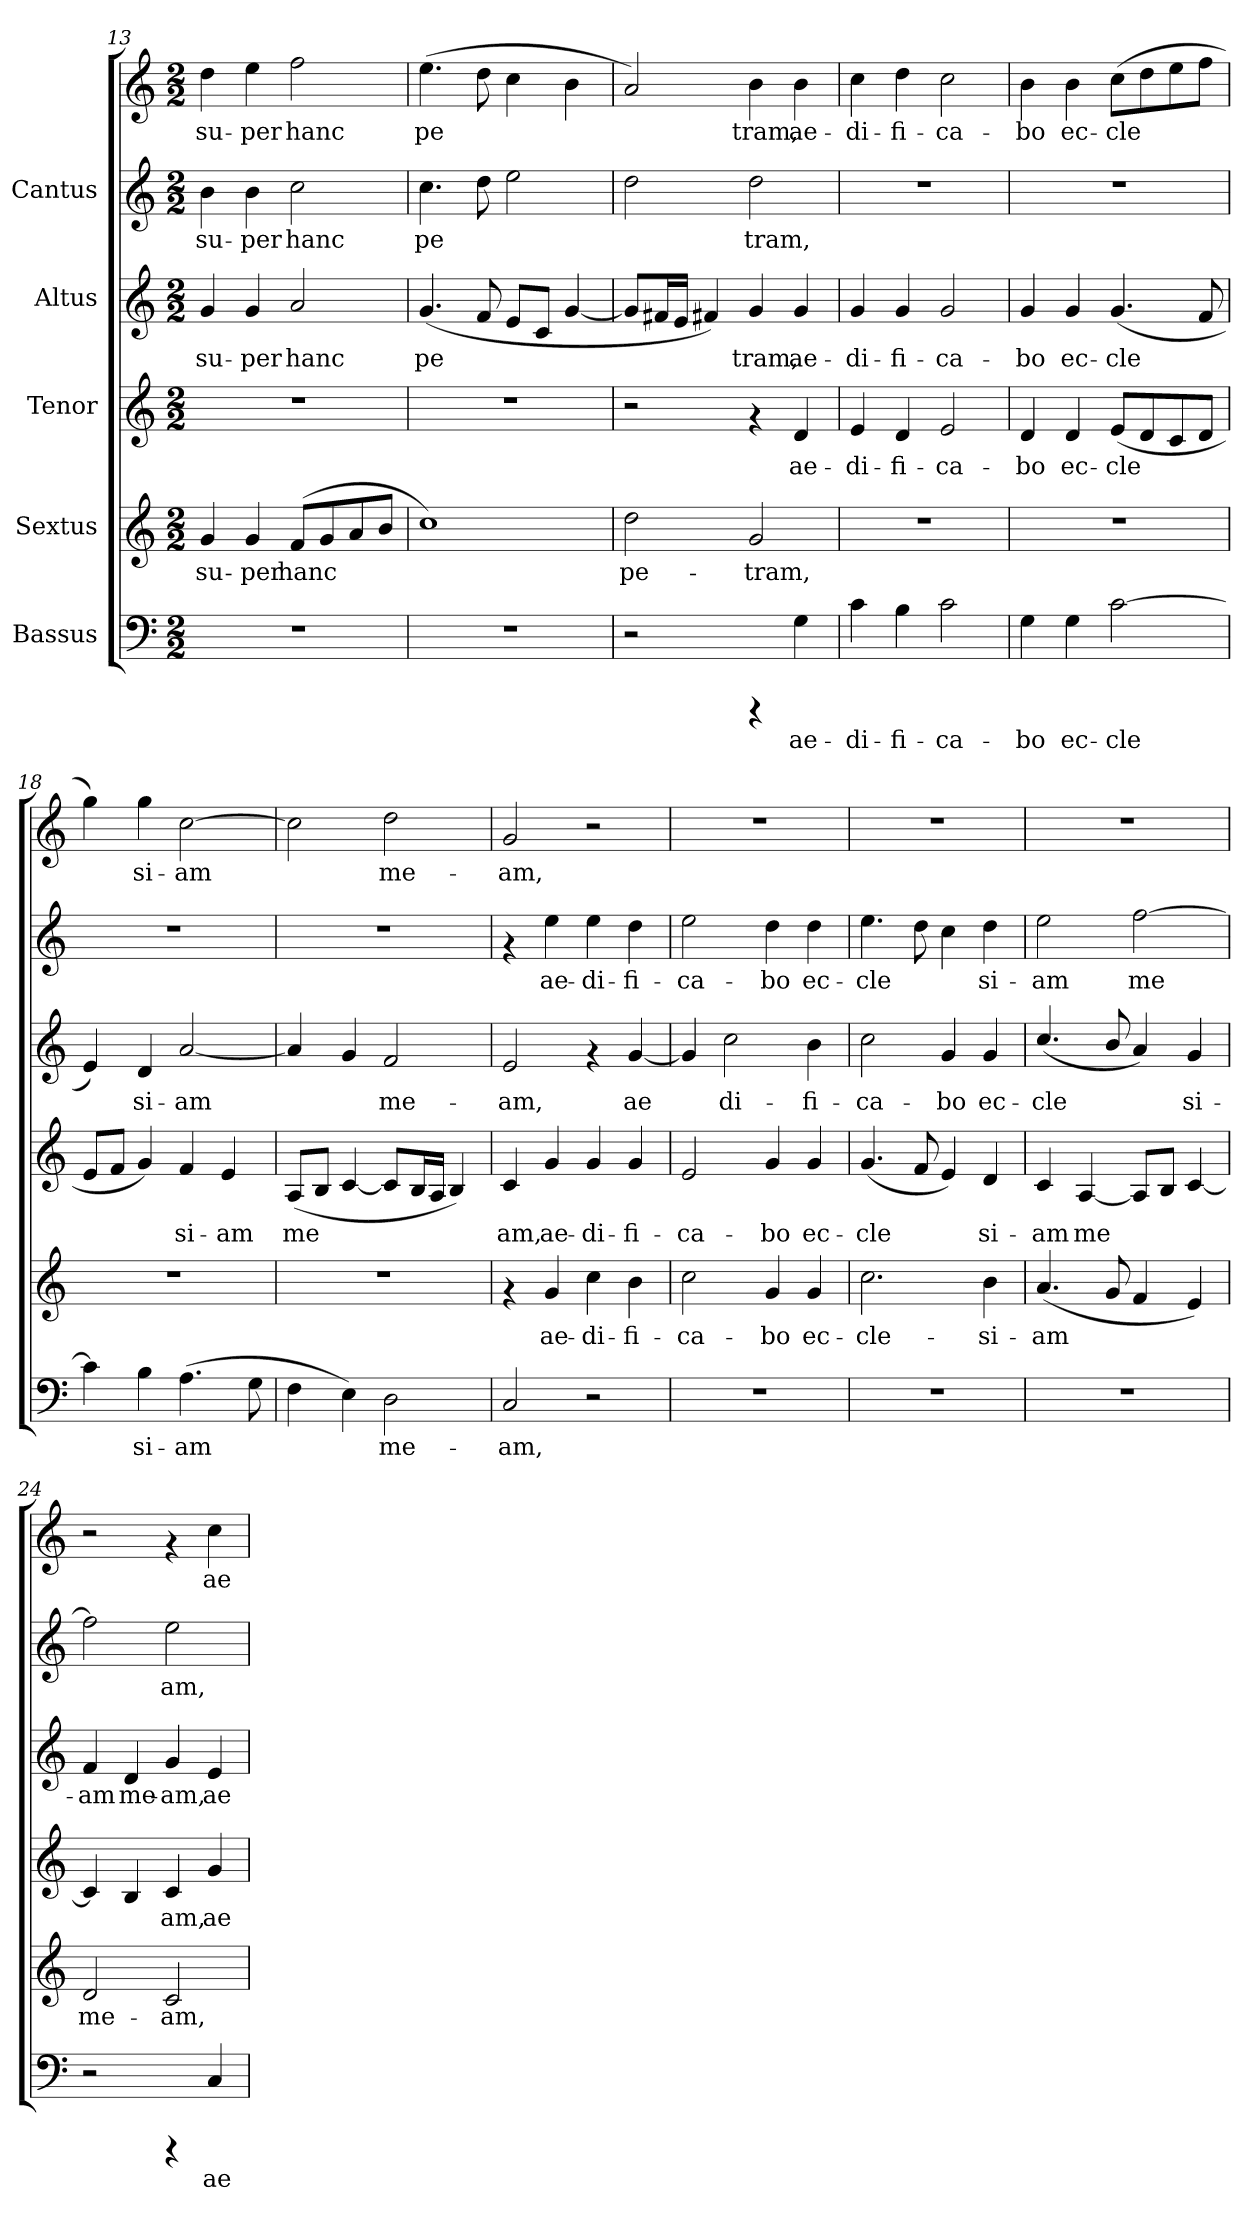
**kern	**text	**kern	**text	**kern	**text	**kern	**text	**kern	**text	**kern	**text
*part5	*part5	*part4	*part4	*part3	*part3	*part2	*part2	*part1	*part1	*part1	*part1
*staff6	*staff6	*staff5	*staff5	*staff4	*staff4	*staff3	*staff3	*staff2	*staff2	*staff1	*staff1
*I"Bassus	*	*I"Sextus	*	*I"Tenor	*	*I"Altus	*	*I"Cantus	*	*	*
!!LO:PB:g=z
*clefF4	*	*clefG2	*	*clefG2	*	*clefG2	*	*clefG2	*	*clefG2	*
*M2/2	*	*M2/2	*	*M2/2	*	*M2/2	*	*M2/2	*	*M2/2	*
=13	=13	=13	=13	=13	=13	=13	=13	=13	=13	=13	=13
!	!	!	!LO:LY:b:cj	!	!	!	!LO:LY:b:cj	!	!LO:LY:b:cj	!	!LO:LY:b:cj
1r	.	4g/	su-	1r	.	4g/	su-	4b\	su-	4dd\	su-
!	!	!	!LO:LY:b:cj	!	!	!	!LO:LY:b:cj	!	!LO:LY:b:cj	!	!LO:LY:b:cj
.	.	4g/	-per	.	.	4g/	-per	4b\	-per	4ee\	-per
!	!	!	!LO:LY:b:cj	!	!	!	!LO:LY:b:cj	!	!LO:LY:b:cj	!	!LO:LY:b:cj
.	.	(<8f/L	hanc	.	.	2a/	hanc	2cc\	hanc	2ff\	hanc
!	!	!	!LO:LY:b:cj	!	!	!	!	!	!	!	!
.	.	8g/	.	.	.	.	.	.	.	.	.
!	!	!	!LO:LY:b:cj	!	!	!	!	!	!	!	!
.	.	8a/	.	.	.	.	.	.	.	.	.
!	!	!	!LO:LY:b:cj	!	!	!	!	!	!	!	!
.	.	8b/J	.	.	.	.	.	.	.	.	.
=14	=14	=14	=14	=14	=14	=14	=14	=14	=14	=14	=14
!	!	!	!	!	!	!	!LO:LY:b:cj	!	!LO:LY:b:cj	!	!LO:LY:b:cj
1r	.	1cc)	.	1r	.	(<4.g/	pe-	4.cc\	-pe-	(>4.ee\	pe-
!	!	!	!	!	!	!	!LO:LY:b:cj	!	!LO:LY:b:cj	!	!LO:LY:b:cj
.	.	.	.	.	.	8f/	--	8dd\	--	8dd\	--
!	!	!	!	!	!	!	!LO:LY:b:cj	!	!LO:LY:b:cj	!	!LO:LY:b:cj
.	.	.	.	.	.	8e/L	--	2ee\	--	4cc\	--
!	!	!	!	!	!	!	!LO:LY:b:cj	!	!	!	!
.	.	.	.	.	.	8c/J	--	.	.	.	.
!	!	!	!	!	!	!	!LO:LY:b:cj	!	!	!	!LO:LY:b:cj
.	.	.	.	.	.	[<4g/	--	.	.	4b\	--
=15	=15	=15	=15	=15	=15	=15	=15	=15	=15	=15	=15
!	!	!	!LO:LY:b:cj	!	!	!	!LO:LY:b:cj	!	!LO:LY:b:cj	!	!LO:LY:b:cj
2r	.	2dd\	pe-	2r	.	8g/L]	-	2dd\	-	2a/)	-
!	!	!	!	!	!	!	!LO:LY:b:cj	!	!	!	!
.	.	.	.	.	.	16f#X/	.	.	.	.	.
!	!	!	!	!	!	!	!LO:LY:b:cj	!	!	!	!
.	.	.	.	.	.	16e/J	.	.	.	.	.
!	!	!	!	!	!	!	!LO:LY:b:cj	!	!	!	!
.	.	.	.	.	.	4f#X/)	.	.	.	.	.
!	!	!	!LO:LY:b:cj	!	!	!	!LO:LY:b:cj	!	!LO:LY:b:cj	!	!LO:LY:b:cj
4rCCC	.	2g/	-tram,	4rf	.	4g/	tram,	2dd\	tram,	4b\	tram,
!	!LO:LY:b:cj	!	!	!	!LO:LY:b:cj	!	!LO:LY:b:cj	!	!	!	!LO:LY:b:cj
4G\	ae-	.	.	4d/	ae-	4g/	ae-	.	.	4b\	ae-
=16	=16	=16	=16	=16	=16	=16	=16	=16	=16	=16	=16
!	!LO:LY:b:cj	!	!	!	!LO:LY:b:cj	!	!LO:LY:b:cj	!	!	!	!LO:LY:b:cj
4c\	-di-	1r	.	4e/	-di-	4g/	-di-	1r	.	4cc\	di-
!	!LO:LY:b:cj	!	!	!	!LO:LY:b:cj	!	!LO:LY:b:cj	!	!	!	!LO:LY:b:cj
4B\	-fi-	.	.	4d/	-fi-	4g/	-fi-	.	.	4dd\	-fi-
!	!LO:LY:b:cj	!	!	!	!LO:LY:b:cj	!	!LO:LY:b:cj	!	!	!	!LO:LY:b:cj
2c\	-ca-	.	.	2e/	-ca-	2g/	-ca-	.	.	2cc\	-ca-
=17	=17	=17	=17	=17	=17	=17	=17	=17	=17	=17	=17
!	!LO:LY:b:cj	!	!	!	!LO:LY:b:cj	!	!LO:LY:b:cj	!	!	!	!LO:LY:b:cj
4G\	-bo	1r	.	4d/	-bo	4g/	-bo	1r	.	4b\	-bo
!	!LO:LY:b:cj	!	!	!	!LO:LY:b:cj	!	!LO:LY:b:cj	!	!	!	!LO:LY:b:cj
4G\	ec-	.	.	4d/	ec-	4g/	ec-	.	.	4b\	ec-
!	!LO:LY:b:cj	!	!	!	!LO:LY:b:cj	!	!LO:LY:b:cj	!	!	!	!LO:LY:b:cj
[>2c\	-cle-	.	.	(<8e/L	-cle-	(<4.g/	-cle-	.	.	(>8cc\L	-cle-
!	!	!	!	!	!LO:LY:b:cj	!	!	!	!	!	!LO:LY:b:cj
.	.	.	.	8d/	--	.	.	.	.	8dd\	--
!	!	!	!	!	!LO:LY:b:cj	!	!	!	!	!	!LO:LY:b:cj
.	.	.	.	8c/	--	.	.	.	.	8ee\	--
!	!	!	!	!	!LO:LY:b:cj	!	!LO:LY:b:cj	!	!	!	!LO:LY:b:cj
.	.	.	.	8d/J	--	8f/	--	.	.	8ff\J	--
!!LO:LB:g=z
=18	=18	=18	=18	=18	=18	=18	=18	=18	=18	=18	=18
!	!LO:LY:b:cj	!	!	!	!LO:LY:b:cj	!	!LO:LY:b:cj	!	!	!	!LO:LY:b:cj
4c\]	-	1r	.	8e/L	-	4e/)	-	1r	.	4gg\)	-
!	!	!	!	!	!LO:LY:b:cj	!	!	!	!	!	!
.	.	.	.	8f/J	.	.	.	.	.	.	.
!	!LO:LY:b:cj	!	!	!	!LO:LY:b:cj	!	!LO:LY:b:cj	!	!	!	!LO:LY:b:cj
4B\	si-	.	.	4g/)	.	4d/	si-	.	.	4gg\	si-
!	!LO:LY:b:cj	!	!	!	!LO:LY:b:cj	!	!LO:LY:b:cj	!	!	!	!LO:LY:b:cj
(>4.A\	-am	.	.	4f/	si-	[<2a/	-am	.	.	[>2cc\	-am
!	!	!	!	!	!LO:LY:b:cj	!	!	!	!	!	!
.	.	.	.	4e/	-am	.	.	.	.	.	.
!	!LO:LY:b:cj	!	!	!	!	!	!	!	!	!	!
8G\	.	.	.	.	.	.	.	.	.	.	.
=19	=19	=19	=19	=19	=19	=19	=19	=19	=19	=19	=19
!	!LO:LY:b:cj	!	!	!	!LO:LY:b:cj	!	!LO:LY:b:cj	!	!	!	!LO:LY:b:cj
4F\	.	1r	.	(<8A/L	me-	4a/]	.	1r	.	2cc\]	.
!	!	!	!	!	!LO:LY:b:cj	!	!	!	!	!	!
.	.	.	.	8B/J	--	.	.	.	.	.	.
!	!LO:LY:b:cj	!	!	!	!LO:LY:b:cj	!	!LO:LY:b:cj	!	!	!	!
4E\)	.	.	.	[<4c/	--	4g/	.	.	.	.	.
!	!LO:LY:b:cj	!	!	!	!LO:LY:b:cj	!	!LO:LY:b:cj	!	!	!	!LO:LY:b:cj
2D\	me-	.	.	8c/L]	--	2f/	me-	.	.	2dd\	me-
!	!	!	!	!	!LO:LY:b:cj	!	!	!	!	!	!
.	.	.	.	16B/	--	.	.	.	.	.	.
!	!	!	!	!	!LO:LY:b:cj	!	!	!	!	!	!
.	.	.	.	16A/J	--	.	.	.	.	.	.
!	!	!	!	!	!LO:LY:b:cj	!	!	!	!	!	!
.	.	.	.	4B/)	--	.	.	.	.	.	.
=20	=20	=20	=20	=20	=20	=20	=20	=20	=20	=20	=20
!	!LO:LY:b:cj	!	!	!	!LO:LY:b:cj	!	!LO:LY:b:cj	!	!	!	!LO:LY:b:cj
2C/	-am,	4rf	.	4c/	-am,	2e/	-am,	4rf	.	2g/	-am,
!	!	!	!LO:LY:b:cj	!	!LO:LY:b:cj	!	!	!	!LO:LY:b:cj	!	!
.	.	4g/	ae-	4g/	ae-	.	.	4ee\	ae-	.	.
!	!	!	!LO:LY:b:cj	!	!LO:LY:b:cj	!	!	!	!LO:LY:b:cj	!	!
2r	.	4cc\	-di-	4g/	-di-	4rf	.	4ee\	-di-	2r	.
!	!	!	!LO:LY:b:cj	!	!LO:LY:b:cj	!	!LO:LY:b:cj	!	!LO:LY:b:cj	!	!
.	.	4b\	-fi-	4g/	-fi-	[<4g/	ae-	4dd\	-fi-	.	.
=21	=21	=21	=21	=21	=21	=21	=21	=21	=21	=21	=21
!	!	!	!LO:LY:b:cj	!	!LO:LY:b:cj	!	!LO:LY:b:cj	!	!LO:LY:b:cj	!	!
1r	.	2cc\	-ca-	2e/	-ca-	4g/]	-	2ee\	-ca-	1r	.
!	!	!	!	!	!	!	!LO:LY:b:cj	!	!	!	!
.	.	.	.	.	.	2cc\	di-	.	.	.	.
!	!	!	!LO:LY:b:cj	!	!LO:LY:b:cj	!	!	!	!LO:LY:b:cj	!	!
.	.	4g/	-bo	4g/	-bo	.	.	4dd\	-bo	.	.
!	!	!	!LO:LY:b:cj	!	!LO:LY:b:cj	!	!LO:LY:b:cj	!	!LO:LY:b:cj	!	!
.	.	4g/	ec-	4g/	ec-	4b\	-fi-	4dd\	ec-	.	.
=22	=22	=22	=22	=22	=22	=22	=22	=22	=22	=22	=22
!	!	!	!LO:LY:b:cj	!	!LO:LY:b:cj	!	!LO:LY:b:cj	!	!LO:LY:b:cj	!	!
1r	.	2.cc\	-cle-	(<4.g/	-cle-	2cc\	-ca-	4.ee\	-cle-	1r	.
!	!	!	!	!	!LO:LY:b:cj	!	!	!	!LO:LY:b:cj	!	!
.	.	.	.	8f/	-	.	.	8dd\	-	.	.
!	!	!	!	!	!LO:LY:b:cj	!	!LO:LY:b:cj	!	!LO:LY:b:cj	!	!
.	.	.	.	4e/)	.	4g/	-bo	4cc\	.	.	.
!	!	!	!LO:LY:b:cj	!	!LO:LY:b:cj	!	!LO:LY:b:cj	!	!LO:LY:b:cj	!	!
.	.	4b\	-si-	4d/	si-	4g/	ec-	4dd\	si-	.	.
!!LO:PB:g=z
=23	=23	=23	=23	=23	=23	=23	=23	=23	=23	=23	=23
!	!	!	!LO:LY:b:cj	!	!LO:LY:b:cj	!	!LO:LY:b:cj	!	!LO:LY:b:cj	!	!
1r	.	(<4.a/	-am	4c/	-am	(<4.cc/	-cle-	2ee\	-am	1r	.
!	!	!	!	!	!LO:LY:b:cj	!	!	!	!	!	!
.	.	.	.	[<4A/	me-	.	.	.	.	.	.
!	!	!	!LO:LY:b:cj	!	!	!	!LO:LY:b:cj	!	!	!	!
.	.	8g/	.	.	.	8b/	-	.	.	.	.
!	!	!	!LO:LY:b:cj	!	!LO:LY:b:cj	!	!LO:LY:b:cj	!	!LO:LY:b:cj	!	!
.	.	4f/	.	8A/L]	--	4a/)	.	[>2ff\	me-	.	.
!	!	!	!	!	!LO:LY:b:cj	!	!	!	!	!	!
.	.	.	.	8B/J	--	.	.	.	.	.	.
!	!	!	!LO:LY:b:cj	!	!LO:LY:b:cj	!	!LO:LY:b:cj	!	!	!	!
.	.	4e/)	.	[<4c/	--	4g/	si-	.	.	.	.
=24	=24	=24	=24	=24	=24	=24	=24	=24	=24	=24	=24
!	!	!	!LO:LY:b:cj	!	!LO:LY:b:cj	!	!LO:LY:b:cj	!	!LO:LY:b:cj	!	!
2r	.	2d/	me-	4c/]	-	4f/	-am	2ff\]	-	2r	.
!	!	!	!	!	!LO:LY:b:cj	!	!LO:LY:b:cj	!	!	!	!
.	.	.	.	4B/	.	4d/	me-	.	.	.	.
!	!	!	!LO:LY:b:cj	!	!LO:LY:b:cj	!	!LO:LY:b:cj	!	!LO:LY:b:cj	!	!
4rCCC	.	2c/	-am,	4c/	am,	4g/	-am,	2ee\	am,	4rf	.
!	!LO:LY:b:cj	!	!	!	!LO:LY:b:cj	!	!LO:LY:b:cj	!	!	!	!LO:LY:b:cj
4C/	ae-	.	.	4g/	ae-	4e/	ae-	.	.	4cc\	-ae-
=	=	=	=	=	=	=	=	=	=	=	=
*-	*-	*-	*-	*-	*-	*-	*-	*-	*-	*-	*-
